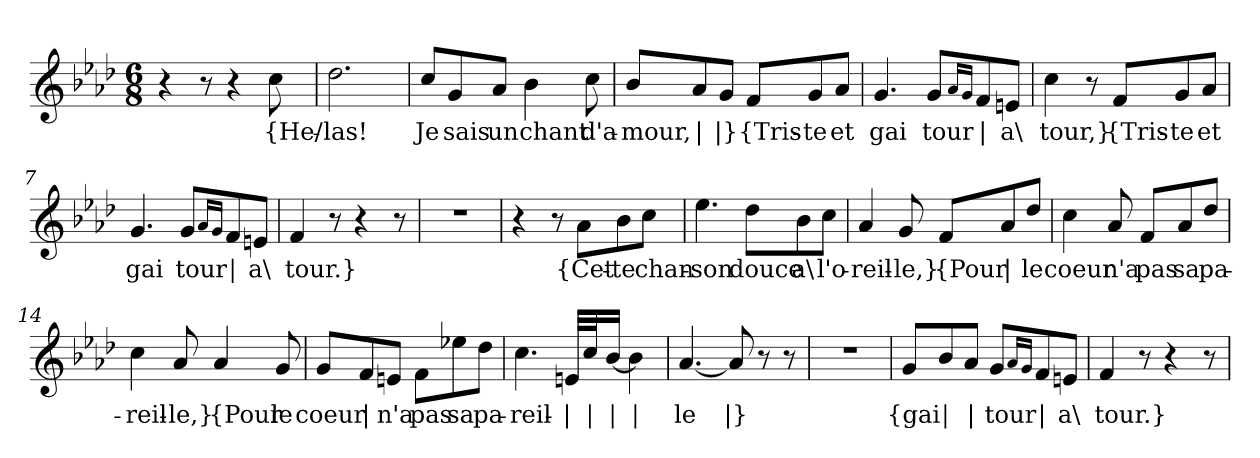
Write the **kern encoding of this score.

**kern	**text
*part1	*part1
*staff1	*staff1
*clefG2	*
*k[b-e-a-d-]	*
*M6/8	*
=1	=1
4r	.
8r	.
4r	.
!	!LO:LY:b
8cc\	{He/-
=2	=2
!	!LO:LY:b
2.dd-\	-las!
=3	=3
!	!LO:LY:b
8cc/L	Je
!	!LO:LY:b
8g/	sais
!	!LO:LY:b
8a-/J	un
!	!LO:LY:b
4b-\	chant
!	!LO:LY:b
8cc\	d'a-
=4	=4
!	!LO:LY:b
8b-/L	-mour,
!	!LO:LY:b
8a-/	|
!	!LO:LY:b
8g/J	|}
!	!LO:LY:b
8f/L	{Tris-
!	!LO:LY:b
8g/	-te
!	!LO:LY:b
8a-/J	et
=5	=5
!	!LO:LY:b
4.g/	gai
!	!LO:LY:b
8g/L	tour
16qa-/LL	.
16qg/JJ	.
!	!LO:LY:b
8f/	|
!	!LO:LY:b
8en/J	a\
=6	=6
!	!LO:LY:b
4cc\	tour,}
8r	.
!	!LO:LY:b
8f/L	{Tris-
!	!LO:LY:b
8g/	-te
!	!LO:LY:b
8a-/J	et
!!LO:LB:g=z
=7	=7
!	!LO:LY:b
4.g/	gai
!	!LO:LY:b
8g/L	tour
16qa-/LL	.
16qg/JJ	.
!	!LO:LY:b
8f/	|
!	!LO:LY:b
8en/J	a\
=8	=8
!	!LO:LY:b
4f/	tour.}
8r	.
4r	.
8r	.
=9	=9
2.r	.
=10	=10
4r	.
8r	.
!	!LO:LY:b
8a-\L	{Cet-
!	!LO:LY:b
8b-\	-te
!	!LO:LY:b
8cc\J	chan-
=11	=11
!	!LO:LY:b
4.ee-\	-son
!	!LO:LY:b
8dd-\L	douce
!	!LO:LY:b
8b-\	a\
!	!LO:LY:b
8cc\J	l'o-
=12	=12
!	!LO:LY:b
4a-/	-reil-
!	!LO:LY:b
8g/	-le,}
!	!LO:LY:b
8f/L	{Pour
!	!LO:LY:b
8a-/	|
!	!LO:LY:b
8dd-/J	le
!!LO:LB:g=z
=13	=13
!	!LO:LY:b
4cc\	coeur
!	!LO:LY:b
8a-/	n'a
!	!LO:LY:b
8f/L	pas
!	!LO:LY:b
8a-/	sa
!	!LO:LY:b
8dd-/J	pa-
=14	=14
!	!LO:LY:b
4cc\	-reil-
!	!LO:LY:b
8a-/	-le,}
!	!LO:LY:b
4a-/	{Pour
!	!LO:LY:b
8g/	le
=15	=15
!	!LO:LY:b
8g/L	coeur
!	!LO:LY:b
8f/	|
!	!LO:LY:b
8en/J	n'a
!	!LO:LY:b
8f\L	pas
!	!LO:LY:b
8ee-X\	sa
!	!LO:LY:b
8dd-\J	pa-
=16	=16
!	!LO:LY:b
4.cc\	-reil-
!	!LO:LY:b
32en/LLL	|
!	!LO:LY:b
32cc/J	|
!	!LO:LY:b
[16b-/JJ	|
!	!LO:LY:b
4b-\]	|
=17	=17
!	!LO:LY:b
[4.a-/	-le
!	!LO:LY:b
8a-/]	|}
8r	.
8r	.
=18	=18
2.r	.
!!LO:LB:g=z
=19	=19
!	!LO:LY:b
8g/L	{gai
!	!LO:LY:b
8b-/	|
!	!LO:LY:b
8a-/J	|
!	!LO:LY:b
8g/L	tour
16qa-/LL	.
16qg/JJ	.
!	!LO:LY:b
8f/	|
!	!LO:LY:b
8en/J	a\
=20	=20
!	!LO:LY:b
4f/	tour.}
8r	.
4r	.
8r	.
=	=
*-	*-
